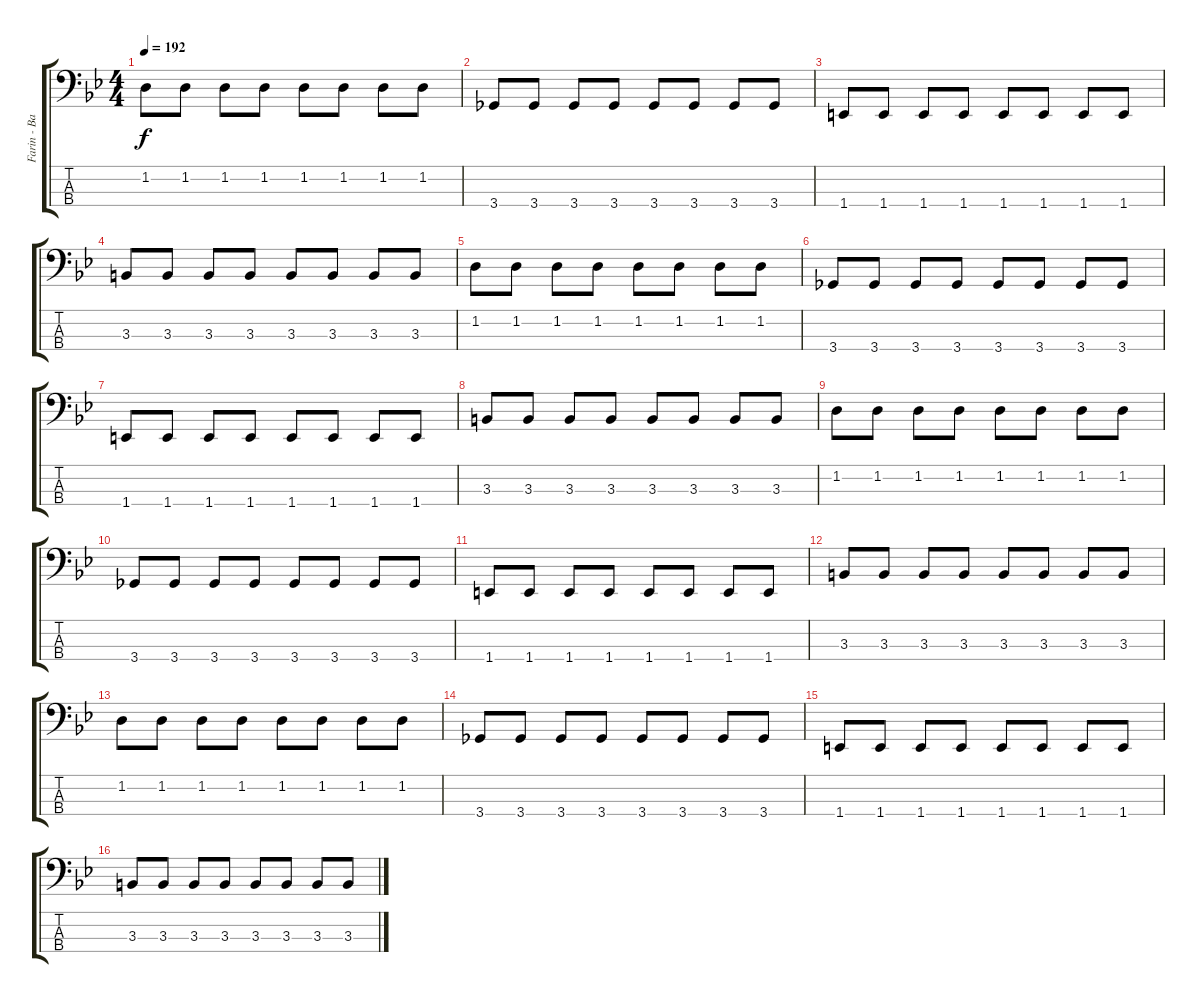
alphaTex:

\track ("Farin - Bass" "Farin - Ba") {instrument electricbasspick}
\staff {score tabs}
\tuning (Gb2 Db2 Ab1 Eb1) {hide}
\ts (4 4)
\tempo 192
\clef f4
\ks bb
1.2.8{dy f} 1.2.8 1.2.8 1.2.8 1.2.8 1.2.8 1.2.8 1.2.8 |
3.4.8 3.4.8 3.4.8 3.4.8 3.4.8 3.4.8 3.4.8 3.4.8 |
1.4.8 1.4.8 1.4.8 1.4.8 1.4.8 1.4.8 1.4.8 1.4.8 |
3.3.8 3.3.8 3.3.8 3.3.8 3.3.8 3.3.8 3.3.8 3.3.8 |
1.2.8 1.2.8 1.2.8 1.2.8 1.2.8 1.2.8 1.2.8 1.2.8 |
3.4.8 3.4.8 3.4.8 3.4.8 3.4.8 3.4.8 3.4.8 3.4.8 |
1.4.8 1.4.8 1.4.8 1.4.8 1.4.8 1.4.8 1.4.8 1.4.8 |
3.3.8 3.3.8 3.3.8 3.3.8 3.3.8 3.3.8 3.3.8 3.3.8 |
1.2.8 1.2.8 1.2.8 1.2.8 1.2.8 1.2.8 1.2.8 1.2.8 |
3.4.8 3.4.8 3.4.8 3.4.8 3.4.8 3.4.8 3.4.8 3.4.8 |
1.4.8 1.4.8 1.4.8 1.4.8 1.4.8 1.4.8 1.4.8 1.4.8 |
3.3.8 3.3.8 3.3.8 3.3.8 3.3.8 3.3.8 3.3.8 3.3.8 |
1.2.8 1.2.8 1.2.8 1.2.8 1.2.8 1.2.8 1.2.8 1.2.8 |
3.4.8 3.4.8 3.4.8 3.4.8 3.4.8 3.4.8 3.4.8 3.4.8 |
1.4.8 1.4.8 1.4.8 1.4.8 1.4.8 1.4.8 1.4.8 1.4.8 |
3.3.8 3.3.8 3.3.8 3.3.8 3.3.8 3.3.8 3.3.8 3.3.8
